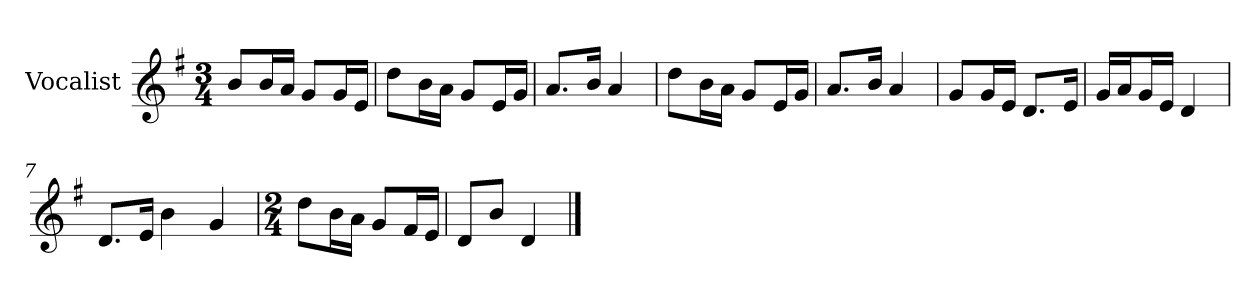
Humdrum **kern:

**kern
*part1
*staff1
*I"Vocalist
*k[f#]
*G:
*M3/4
=
8bL
16bL
16aJJ
8gL
16gL
16eJJ
=1
8ddL
16bL
16aJJ
8gL
16eL
16gJJ
=2
8.aL
16bJk
4a
=3
8ddL
16bL
16aJJ
8gL
16eL
16gJJ
=4
8.aL
16bJk
4a
=5
8gL
16gL
16eJJ
8.dL
16eJk
=6
16gLL
16aJ
16gL
16eJJ
4d
=7
8.dL
16eJk
4b
4g
=8
*M2/4
8ddL
16bL
16aJJ
8gL
16f#L
16eJJ
=9
8dL
8bJ
4d
==
*-
